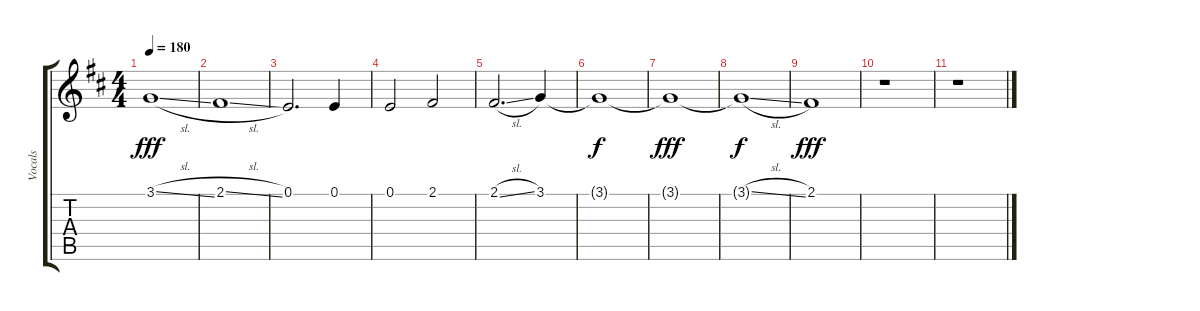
\track ("Vocals" "Vocals") {instrument voiceoohs}
\staff {score tabs}
\tuning (E4 B3 G3 D3 A2 E2) {hide}
\ts (4 4)
\tempo 180
\clef g2
\ks d
3.1{sl}.1{dy fff} |
2.1{sl}.1 |
0.1.2{d} 0.1.4 |
0.1.2 2.1.2 |
2.1{sl}.2{d} 3.1.4 |
3.1{t}.1{dy f} |
3.1{t}.1{dy fff} |
3.1{sl t}.1{dy f} |
2.1.1{dy fff} |
r.1 |
r.1
